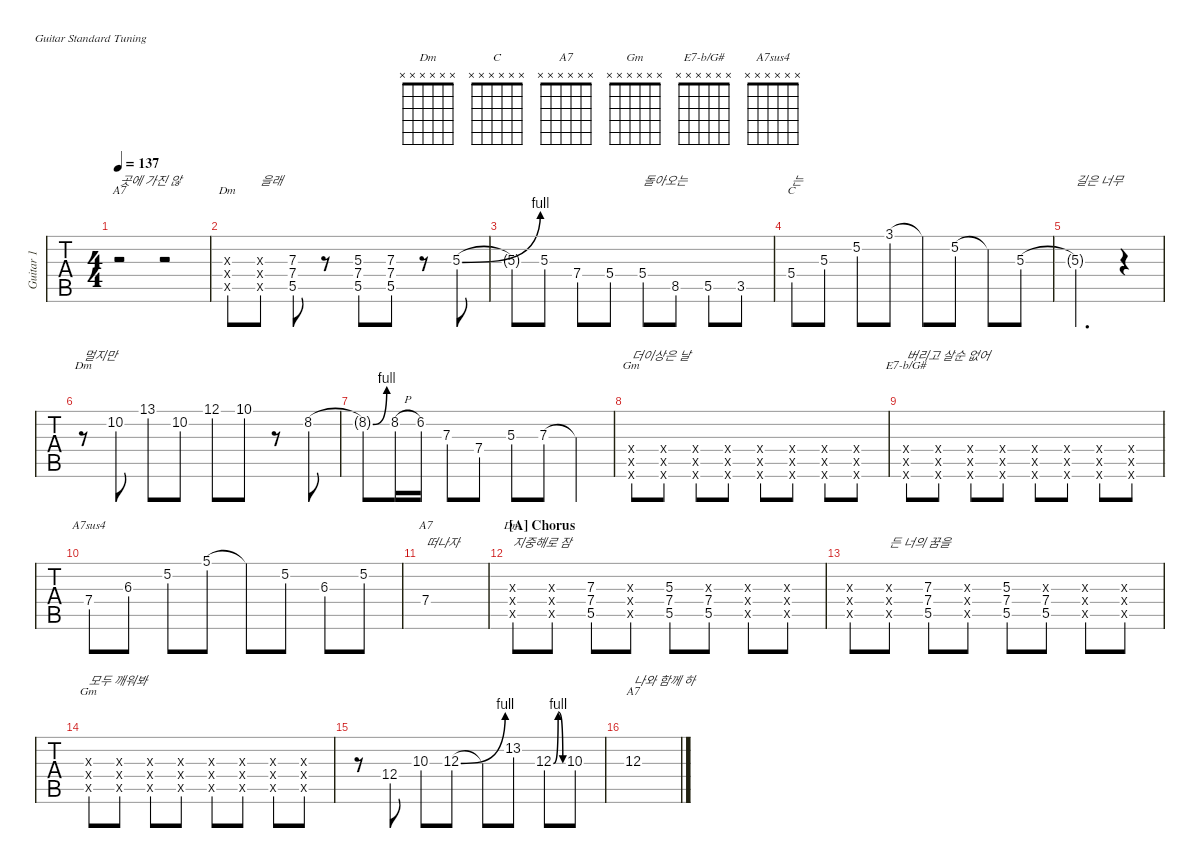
\defaultSystemsLayout 4
\hideDynamics
\bracketExtendMode nobrackets
\track ("Guitar1" "Guitar 1") {defaultSystemsLayout 4 instrument overdrivenguitar}
\staff {tabs}
\tuning (E4 B3 G3 D3 A2 E2)
\chord ("Dm" x x x x x x)
\chord ("C" x x x x x x)
\chord ("A7" x x x x x x)
\chord ("Gm" x x x x x x)
\chord ("E7-b/G#" x x x x x x)
\chord ("A7sus4" x x x x x x)
\ts (4 4)
\tempo 137
\clef g2
\ks f
r.2{ch "A7" txt "곳에 가진 않" dy mf} r.2 |
(5.5{x acc forcenatural} 7.4{x acc forcenatural} 7.3{x acc forcenatural}).8{ch "Dm"} (5.5{x acc forcenatural} 7.4{x acc forcenatural} 7.3{x acc forcenatural}).8{txt "을래"} (5.5{acc forcenatural} 7.4{acc forcenatural} 7.3{acc forcenatural}).8 r.8 (5.5{acc forcenatural} 7.4{acc forcenatural} 5.3{acc forcenatural}).8 (5.5{acc forcenatural} 7.4{acc forcenatural} 7.3{acc forcenatural}).8 r.8 5.3{be (bend 0 0 15 4) acc forcenatural}.8 |
5.3{t}.8 5.3{acc forcenatural}.8 7.4{acc forcenatural}.8 5.4{acc forcenatural}.8 5.4{acc forcenatural}.8{txt "돌아오는"} 8.5{acc forcenatural}.8 5.5{acc forcenatural}.8 3.5{acc forcenatural}.8 |
5.4{acc forcenatural}.8{ch "C" txt "는"} 5.3{acc forcenatural}.8 5.2{acc forcenatural}.8 3.1{acc forcenatural}.8 3.1{t acc forcenatural}.8 5.2{acc forcenatural}.8 5.2{t acc forcenatural}.8 5.3{acc forcenatural}.8 |
5.3{t acc forcenatural}.2{d txt "길은 너무"} r.4 |
r.8{ch "Dm" txt "멀지만"} 10.2{acc forcenatural}.8 13.1{acc forcenatural}.8 10.2{acc forcenatural}.8 12.1{acc forcenatural}.8 10.1{acc forcenatural}.8 r.8 8.2{acc forcenatural}.8 |
8.2{be (bend 0 0 15 4) t acc forcenatural}.8 8.2{h acc forcenatural}.16 6.2{acc forcenatural}.16 7.3{acc forcenatural}.8 7.4{acc forcenatural}.8 5.3{acc forcenatural}.8 7.3{acc forcenatural}.8 7.3{t acc forcenatural}.4 |
(3.6{x acc forcenatural} 5.5{x acc forcenatural} 5.4{x acc forcenatural}).8{ch "Gm" txt "더이상은 날"} (3.6{x acc forcenatural} 5.5{x acc forcenatural} 5.4{x acc forcenatural}).8 (3.6{x acc forcenatural} 5.5{x acc forcenatural} 5.4{x acc forcenatural}).8 (3.6{x acc forcenatural} 5.5{x acc forcenatural} 5.4{x acc forcenatural}).8 (3.6{x acc forcenatural} 5.5{x acc forcenatural} 5.4{x acc forcenatural}).8 (3.6{x acc forcenatural} 5.5{x acc forcenatural} 5.4{x acc forcenatural}).8 (3.6{x acc forcenatural} 5.5{x acc forcenatural} 5.4{x acc forcenatural}).8 (3.6{x acc forcenatural} 5.5{x acc forcenatural} 5.4{x acc forcenatural}).8 |
(4.6{x acc b} 7.5{x acc forcenatural} 6.4{x acc b}).8{ch "E7-b/G#" txt "버리고 살순 없어"} (4.6{x acc b} 7.5{x acc forcenatural} 6.4{x acc b}).8 (4.6{x acc b} 7.5{x acc forcenatural} 6.4{x acc b}).8 (4.6{x acc b} 7.5{x acc forcenatural} 6.4{x acc b}).8 (4.6{x acc b} 7.5{x acc forcenatural} 6.4{x acc b}).8 (4.6{x acc b} 7.5{x acc forcenatural} 6.4{x acc b}).8 (4.6{x acc b} 7.5{x acc forcenatural} 6.4{x acc b}).8 (4.6{x acc b} 7.5{x acc forcenatural} 6.4{x acc b}).8 |
7.4{acc forcenatural}.8{ch "A7sus4"} 6.3{acc b}.8 5.2{acc forcenatural}.8 5.1{acc forcenatural}.8 5.1{t acc forcenatural}.8 5.2{acc forcenatural}.8 6.3{acc b}.8 5.2{acc forcenatural}.8 |
7.4{acc forcenatural}.1{ch "A7" txt "떠나자"} |
\section ("A" "Chorus")
(5.5{x acc forcenatural} 7.4{x acc forcenatural} 7.3{x acc forcenatural}).8{ch "Dm" txt "지중해로 잠"} (5.5{x acc forcenatural} 7.4{x acc forcenatural} 7.3{x acc forcenatural}).8 (5.5{acc forcenatural} 7.4{acc forcenatural} 7.3{acc forcenatural}).8 (5.5{x acc forcenatural} 7.4{x acc forcenatural} 7.3{x acc forcenatural}).8 (7.4{acc forcenatural} 5.3{acc forcenatural} 5.5{acc forcenatural}).8 (7.4{acc forcenatural} 5.5{acc forcenatural} 7.3{x acc forcenatural}).8 (5.5{x acc forcenatural} 7.4{x acc forcenatural} 7.3{x acc forcenatural}).8 (5.5{x acc forcenatural} 7.4{x acc forcenatural} 7.3{x acc forcenatural}).8 |
(5.5{x acc forcenatural} 7.4{x acc forcenatural} 7.3{x acc forcenatural}).8 (5.5{x acc forcenatural} 7.4{x acc forcenatural} 7.3{x acc forcenatural}).8{txt "든 너의 꿈을"} (5.5{acc forcenatural} 7.4{acc forcenatural} 7.3{acc forcenatural}).8 (5.5{x acc forcenatural} 7.4{x acc forcenatural} 7.3{x acc forcenatural}).8 (7.4{acc forcenatural} 5.3{acc forcenatural} 5.5{acc forcenatural}).8 (7.4{acc forcenatural} 5.5{acc forcenatural} 7.3{x acc forcenatural}).8 (5.5{x acc forcenatural} 7.4{x acc forcenatural} 7.3{x acc forcenatural}).8 (5.5{x acc forcenatural} 7.4{x acc forcenatural} 7.3{x acc forcenatural}).8 |
(10.5{x acc forcenatural} 12.4{x acc forcenatural} 12.3{x acc forcenatural}).8{ch "Gm" txt "모두 깨워봐"} (10.5{x acc forcenatural} 12.4{x acc forcenatural} 12.3{x acc forcenatural}).8 (10.5{x acc forcenatural} 12.4{x acc forcenatural} 12.3{x acc forcenatural}).8 (10.5{x acc forcenatural} 12.4{x acc forcenatural} 12.3{x acc forcenatural}).8 (10.5{x acc forcenatural} 12.4{x acc forcenatural} 12.3{x acc forcenatural}).8 (10.5{x acc forcenatural} 12.4{x acc forcenatural} 12.3{x acc forcenatural}).8 (10.5{x acc forcenatural} 12.4{x acc forcenatural} 12.3{x acc forcenatural}).8 (10.5{x acc forcenatural} 12.4{x acc forcenatural} 12.3{x acc forcenatural}).8 |
r.8 12.4{acc forcenatural}.8 10.3{acc forcenatural}.8 12.3{be (bend 0 0 15 4) acc forcenatural}.8 12.3{t}.8 13.2{acc forcenatural}.8 12.3{be (bendrelease 0 0 10.2 4 20.4 4 30 0) acc forcenatural}.8 10.3{acc forcenatural}.8 |
12.3{acc forcenatural}.1{ch "A7" txt "나와 함께 하"}
